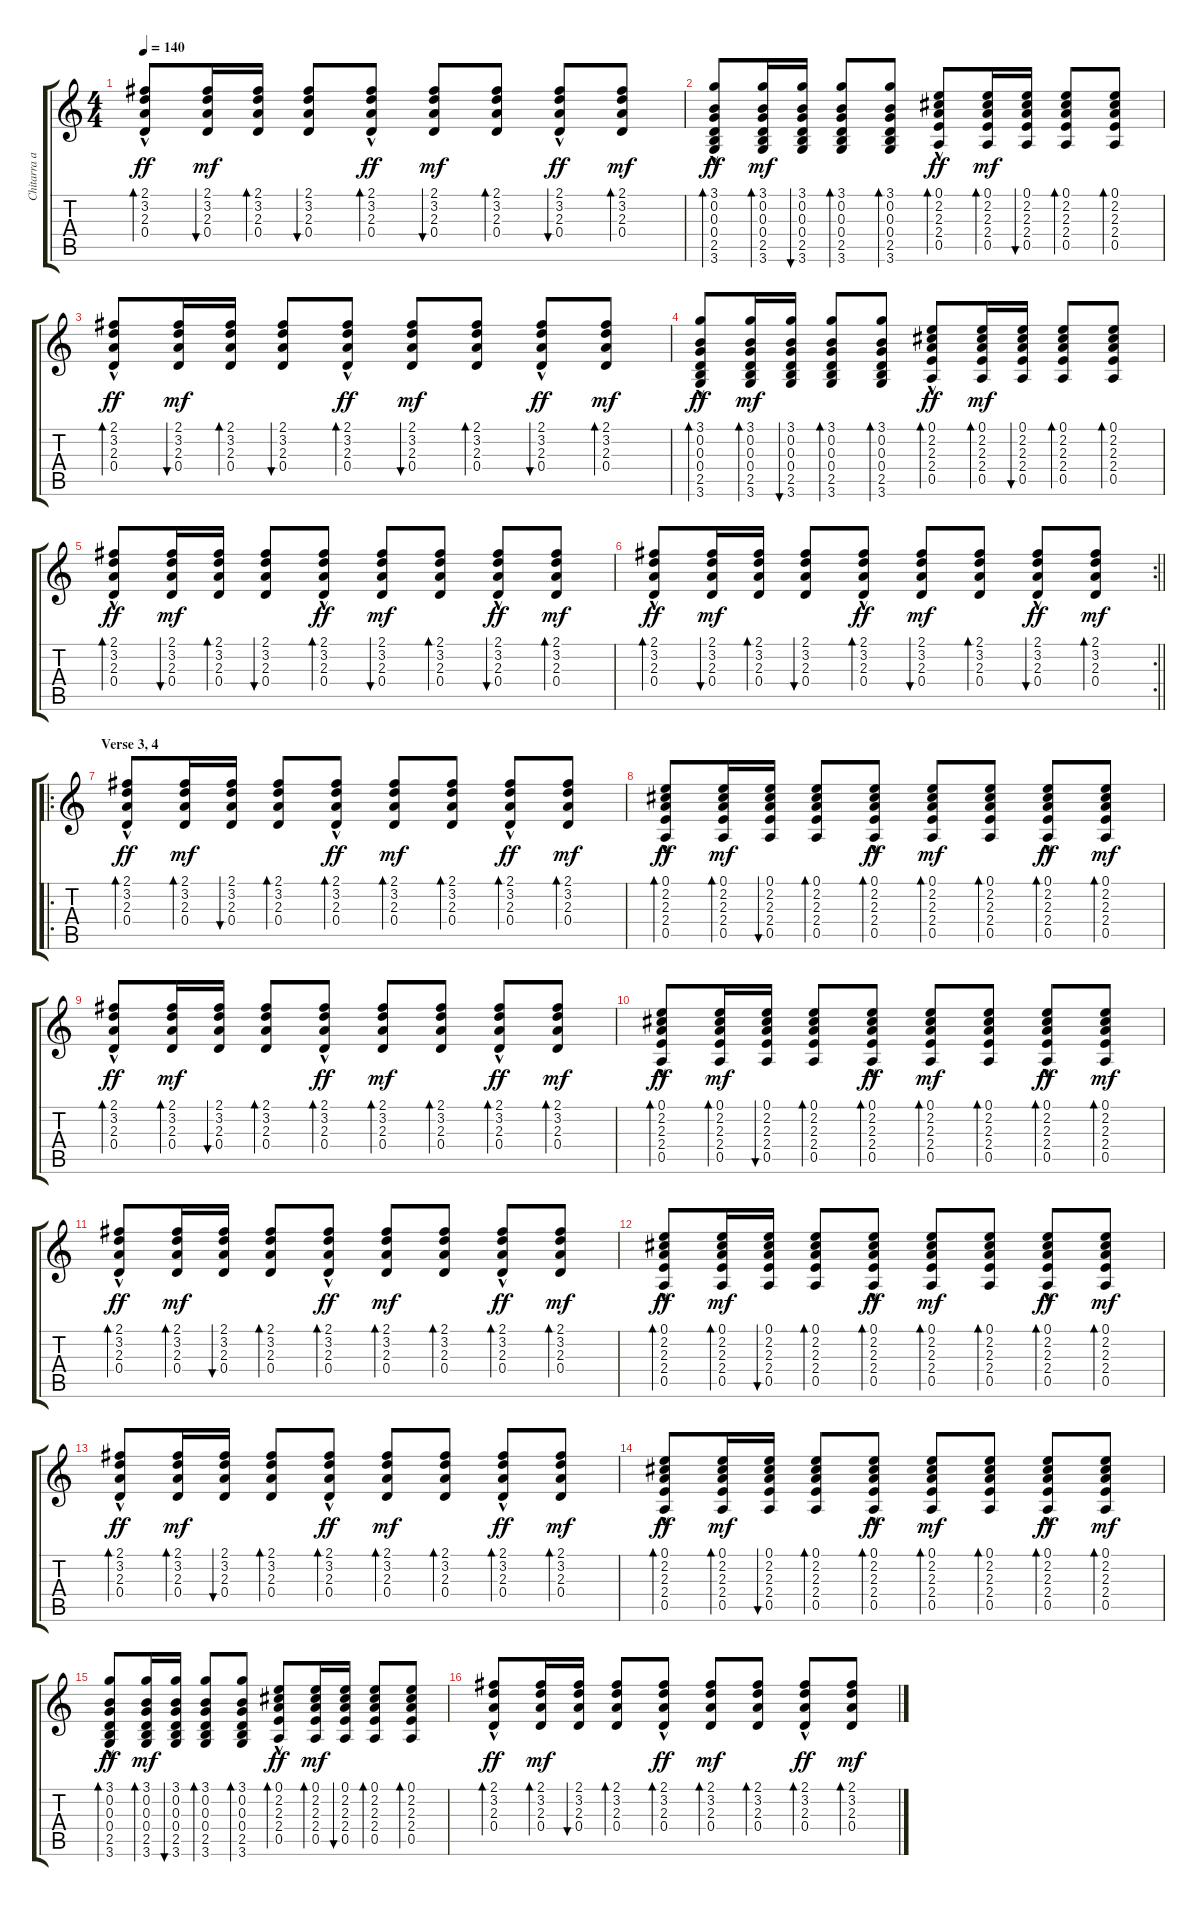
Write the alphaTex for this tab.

\track ("Chitarra acustica 1" "Chitarra a") {instrument acousticguitarsteel}
\staff {score tabs}
\tuning (E4 B3 G3 D3 A2 E2) {hide}
\ts (4 4)
\tempo 140
\clef g2
\ks c
(2.1{hac} 3.2{hac} 2.3{hac} 0.4{hac}).8{bd 120 dy ff} (2.1 3.2 2.3 0.4).16{bu 120 dy mf} (2.1 3.2 2.3 0.4).16{bd 120} (2.1 3.2 2.3 0.4).8{bu 120} (2.1{hac} 3.2{hac} 2.3{hac} 0.4{hac}).8{bd 120 dy ff} (2.1 3.2 2.3 0.4).8{bu 120 dy mf} (2.1 3.2 2.3 0.4).8{bd 120} (2.1{hac} 3.2{hac} 2.3{hac} 0.4{hac}).8{bu 120 dy ff} (2.1 3.2 2.3 0.4).8{bd 120 dy mf} |
(3.1{hac} 0.2{hac} 0.3{hac} 0.4{hac} 2.5{hac} 3.6{hac}).8{bd 60 dy ff} (3.1 0.2 0.3 0.4 2.5 3.6).16{bd 60 dy mf} (3.1 0.2 0.3 0.4 2.5 3.6).16{bu 60} (3.1 0.2 0.3 0.4 2.5 3.6).8{bd 60} (3.1 0.2 0.3 0.4 2.5 3.6).8{bd 60} (0.1{hac} 2.2{hac} 2.3{hac} 2.4{hac} 0.5{hac}).8{bd 60 dy ff} (0.1 2.2 2.3 2.4 0.5).16{bd 60 dy mf} (0.1 2.2 2.3 2.4 0.5).16{bu 60} (0.1 2.2 2.3 2.4 0.5).8{bd 60} (0.1 2.2 2.3 2.4 0.5).8{bd 60} |
(2.1{hac} 3.2{hac} 2.3{hac} 0.4{hac}).8{bd 120 dy ff} (2.1 3.2 2.3 0.4).16{bu 120 dy mf} (2.1 3.2 2.3 0.4).16{bd 120} (2.1 3.2 2.3 0.4).8{bu 120} (2.1{hac} 3.2{hac} 2.3{hac} 0.4{hac}).8{bd 120 dy ff} (2.1 3.2 2.3 0.4).8{bu 120 dy mf} (2.1 3.2 2.3 0.4).8{bd 120} (2.1{hac} 3.2{hac} 2.3{hac} 0.4{hac}).8{bu 120 dy ff} (2.1 3.2 2.3 0.4).8{bd 120 dy mf} |
(3.1{hac} 0.2{hac} 0.3{hac} 0.4{hac} 2.5{hac} 3.6{hac}).8{bd 60 dy ff} (3.1 0.2 0.3 0.4 2.5 3.6).16{bd 60 dy mf} (3.1 0.2 0.3 0.4 2.5 3.6).16{bu 60} (3.1 0.2 0.3 0.4 2.5 3.6).8{bd 60} (3.1 0.2 0.3 0.4 2.5 3.6).8{bd 60} (0.1{hac} 2.2{hac} 2.3{hac} 2.4{hac} 0.5{hac}).8{bd 60 dy ff} (0.1 2.2 2.3 2.4 0.5).16{bd 60 dy mf} (0.1 2.2 2.3 2.4 0.5).16{bu 60} (0.1 2.2 2.3 2.4 0.5).8{bd 60} (0.1 2.2 2.3 2.4 0.5).8{bd 60} |
(2.1{hac} 3.2{hac} 2.3{hac} 0.4{hac}).8{bd 120 dy ff} (2.1 3.2 2.3 0.4).16{bu 120 dy mf} (2.1 3.2 2.3 0.4).16{bd 120} (2.1 3.2 2.3 0.4).8{bu 120} (2.1{hac} 3.2{hac} 2.3{hac} 0.4{hac}).8{bd 120 dy ff} (2.1 3.2 2.3 0.4).8{bu 120 dy mf} (2.1 3.2 2.3 0.4).8{bd 120} (2.1{hac} 3.2{hac} 2.3{hac} 0.4{hac}).8{bu 120 dy ff} (2.1 3.2 2.3 0.4).8{bd 120 dy mf} |
\rc 2
\barLineRight lightlight
(2.1{hac} 3.2{hac} 2.3{hac} 0.4{hac}).8{bd 120 dy ff} (2.1 3.2 2.3 0.4).16{bu 120 dy mf} (2.1 3.2 2.3 0.4).16{bd 120} (2.1 3.2 2.3 0.4).8{bu 120} (2.1{hac} 3.2{hac} 2.3{hac} 0.4{hac}).8{bd 120 dy ff} (2.1 3.2 2.3 0.4).8{bu 120 dy mf} (2.1 3.2 2.3 0.4).8{bd 120} (2.1{hac} 3.2{hac} 2.3{hac} 0.4{hac}).8{bu 120 dy ff} (2.1 3.2 2.3 0.4).8{bd 120 dy mf} |
\ro
\section ("" "Verse 3, 4")
(2.1{hac} 3.2{hac} 2.3{hac} 0.4{hac}).8{bd 120 dy ff} (2.1 3.2 2.3 0.4).16{bd 60 dy mf} (2.1 3.2 2.3 0.4).16{bu 60} (2.1 3.2 2.3 0.4).8{bd 60} (2.1{hac} 3.2{hac} 2.3{hac} 0.4{hac}).8{bd 120 dy ff} (2.1 3.2 2.3 0.4).8{bd 60 dy mf} (2.1 3.2 2.3 0.4).8{bd 120} (2.1{hac} 3.2{hac} 2.3{hac} 0.4{hac}).8{bd 60 dy ff} (2.1 3.2 2.3 0.4).8{bd 120 dy mf} |
(0.1{hac} 2.2{hac} 2.3{hac} 2.4{hac} 0.5{hac}).8{bd 120 dy ff} (0.1 2.2 2.3 2.4 0.5).16{bd 60 dy mf} (0.1 2.2 2.3 2.4 0.5).16{bu 60} (0.1 2.2 2.3 2.4 0.5).8{bd 60} (0.1{hac} 2.2{hac} 2.3{hac} 2.4{hac} 0.5{hac}).8{bd 120 dy ff} (0.1 2.2 2.3 2.4 0.5).8{bd 60 dy mf} (0.1 2.2 2.3 2.4 0.5).8{bd 120} (0.1{hac} 2.2{hac} 2.3{hac} 2.4{hac} 0.5{hac}).8{bd 60 dy ff} (0.1 2.2 2.3 2.4 0.5).8{bd 120 dy mf} |
(2.1{hac} 3.2{hac} 2.3{hac} 0.4{hac}).8{bd 120 dy ff} (2.1 3.2 2.3 0.4).16{bd 60 dy mf} (2.1 3.2 2.3 0.4).16{bu 60} (2.1 3.2 2.3 0.4).8{bd 60} (2.1{hac} 3.2{hac} 2.3{hac} 0.4{hac}).8{bd 120 dy ff} (2.1 3.2 2.3 0.4).8{bd 60 dy mf} (2.1 3.2 2.3 0.4).8{bd 120} (2.1{hac} 3.2{hac} 2.3{hac} 0.4{hac}).8{bd 60 dy ff} (2.1 3.2 2.3 0.4).8{bd 120 dy mf} |
(0.1{hac} 2.2{hac} 2.3{hac} 2.4{hac} 0.5{hac}).8{bd 120 dy ff} (0.1 2.2 2.3 2.4 0.5).16{bd 60 dy mf} (0.1 2.2 2.3 2.4 0.5).16{bu 60} (0.1 2.2 2.3 2.4 0.5).8{bd 60} (0.1{hac} 2.2{hac} 2.3{hac} 2.4{hac} 0.5{hac}).8{bd 120 dy ff} (0.1 2.2 2.3 2.4 0.5).8{bd 60 dy mf} (0.1 2.2 2.3 2.4 0.5).8{bd 120} (0.1{hac} 2.2{hac} 2.3{hac} 2.4{hac} 0.5{hac}).8{bd 60 dy ff} (0.1 2.2 2.3 2.4 0.5).8{bd 120 dy mf} |
(2.1{hac} 3.2{hac} 2.3{hac} 0.4{hac}).8{bd 120 dy ff} (2.1 3.2 2.3 0.4).16{bd 60 dy mf} (2.1 3.2 2.3 0.4).16{bu 60} (2.1 3.2 2.3 0.4).8{bd 60} (2.1{hac} 3.2{hac} 2.3{hac} 0.4{hac}).8{bd 120 dy ff} (2.1 3.2 2.3 0.4).8{bd 60 dy mf} (2.1 3.2 2.3 0.4).8{bd 120} (2.1{hac} 3.2{hac} 2.3{hac} 0.4{hac}).8{bd 60 dy ff} (2.1 3.2 2.3 0.4).8{bd 120 dy mf} |
(0.1{hac} 2.2{hac} 2.3{hac} 2.4{hac} 0.5{hac}).8{bd 120 dy ff} (0.1 2.2 2.3 2.4 0.5).16{bd 60 dy mf} (0.1 2.2 2.3 2.4 0.5).16{bu 60} (0.1 2.2 2.3 2.4 0.5).8{bd 60} (0.1{hac} 2.2{hac} 2.3{hac} 2.4{hac} 0.5{hac}).8{bd 120 dy ff} (0.1 2.2 2.3 2.4 0.5).8{bd 60 dy mf} (0.1 2.2 2.3 2.4 0.5).8{bd 120} (0.1{hac} 2.2{hac} 2.3{hac} 2.4{hac} 0.5{hac}).8{bd 60 dy ff} (0.1 2.2 2.3 2.4 0.5).8{bd 120 dy mf} |
(2.1{hac} 3.2{hac} 2.3{hac} 0.4{hac}).8{bd 120 dy ff} (2.1 3.2 2.3 0.4).16{bd 60 dy mf} (2.1 3.2 2.3 0.4).16{bu 60} (2.1 3.2 2.3 0.4).8{bd 60} (2.1{hac} 3.2{hac} 2.3{hac} 0.4{hac}).8{bd 120 dy ff} (2.1 3.2 2.3 0.4).8{bd 60 dy mf} (2.1 3.2 2.3 0.4).8{bd 120} (2.1{hac} 3.2{hac} 2.3{hac} 0.4{hac}).8{bd 60 dy ff} (2.1 3.2 2.3 0.4).8{bd 120 dy mf} |
(0.1{hac} 2.2{hac} 2.3{hac} 2.4{hac} 0.5{hac}).8{bd 120 dy ff} (0.1 2.2 2.3 2.4 0.5).16{bd 60 dy mf} (0.1 2.2 2.3 2.4 0.5).16{bu 60} (0.1 2.2 2.3 2.4 0.5).8{bd 60} (0.1{hac} 2.2{hac} 2.3{hac} 2.4{hac} 0.5{hac}).8{bd 120 dy ff} (0.1 2.2 2.3 2.4 0.5).8{bd 60 dy mf} (0.1 2.2 2.3 2.4 0.5).8{bd 120} (0.1{hac} 2.2{hac} 2.3{hac} 2.4{hac} 0.5{hac}).8{bd 60 dy ff} (0.1 2.2 2.3 2.4 0.5).8{bd 120 dy mf} |
(3.1{hac} 0.2{hac} 0.3{hac} 0.4{hac} 2.5{hac} 3.6{hac}).8{bd 60 dy ff} (3.1 0.2 0.3 0.4 2.5 3.6).16{bd 60 dy mf} (3.1 0.2 0.3 0.4 2.5 3.6).16{bu 60} (3.1 0.2 0.3 0.4 2.5 3.6).8{bd 60} (3.1 0.2 0.3 0.4 2.5 3.6).8{bd 60} (0.1{hac} 2.2{hac} 2.3{hac} 2.4{hac} 0.5{hac}).8{bd 60 dy ff} (0.1 2.2 2.3 2.4 0.5).16{bd 60 dy mf} (0.1 2.2 2.3 2.4 0.5).16{bu 60} (0.1 2.2 2.3 2.4 0.5).8{bd 60} (0.1 2.2 2.3 2.4 0.5).8{bd 60} |
(2.1{hac} 3.2{hac} 2.3{hac} 0.4{hac}).8{bd 120 dy ff} (2.1 3.2 2.3 0.4).16{bd 60 dy mf} (2.1 3.2 2.3 0.4).16{bu 60} (2.1 3.2 2.3 0.4).8{bd 60} (2.1{hac} 3.2{hac} 2.3{hac} 0.4{hac}).8{bd 120 dy ff} (2.1 3.2 2.3 0.4).8{bd 60 dy mf} (2.1 3.2 2.3 0.4).8{bd 120} (2.1{hac} 3.2{hac} 2.3{hac} 0.4{hac}).8{bd 60 dy ff} (2.1 3.2 2.3 0.4).8{bd 120 dy mf}
